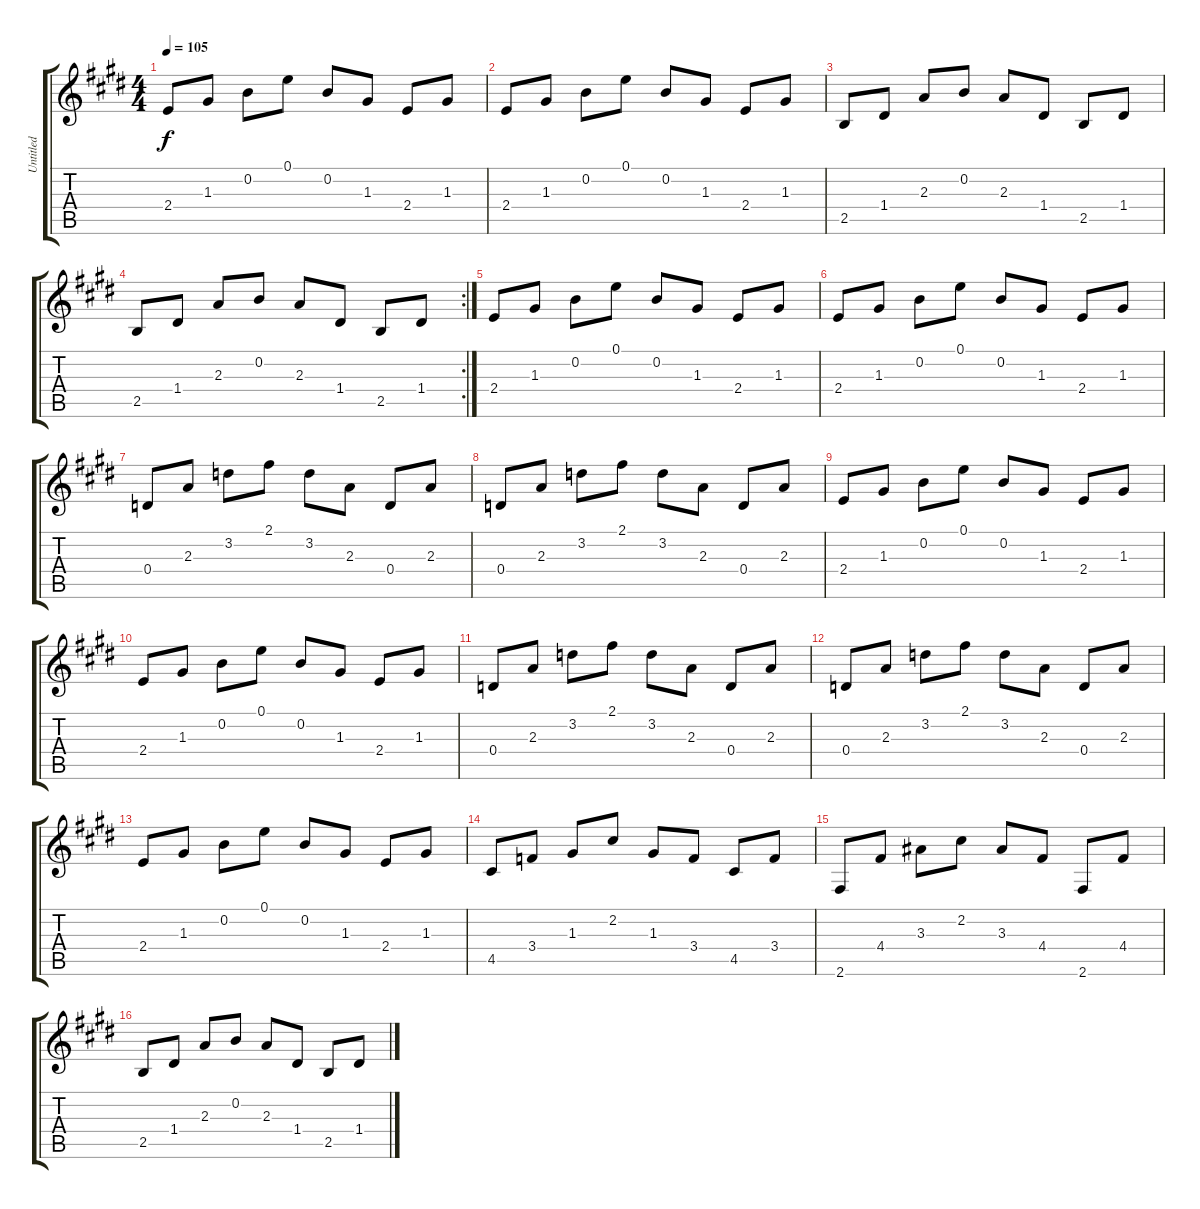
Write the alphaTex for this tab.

\track ("Untitled" "Untitled") {instrument acousticguitarnylon}
\staff {score tabs}
\tuning (E4 B3 G3 D3 A2 E2) {hide}
\ts (4 4)
\tempo 105
\clef g2
\ks e
2.4.8{dy f} 1.3.8 0.2.8 0.1.8 0.2.8 1.3.8 2.4.8 1.3.8 |
\ks c#minor
2.4.8 1.3.8 0.2.8 0.1.8 0.2.8 1.3.8 2.4.8 1.3.8 |
2.5.8 1.4.8 2.3.8 0.2.8 2.3.8 1.4.8 2.5.8 1.4.8 |
\rc 2
2.5.8 1.4.8 2.3.8 0.2.8 2.3.8 1.4.8 2.5.8 1.4.8 |
\ks e
2.4.8 1.3.8 0.2.8 0.1.8 0.2.8 1.3.8 2.4.8 1.3.8 |
\ks c#minor
2.4.8 1.3.8 0.2.8 0.1.8 0.2.8 1.3.8 2.4.8 1.3.8 |
0.4.8 2.3.8 3.2.8 2.1.8 3.2.8 2.3.8 0.4.8 2.3.8 |
0.4.8 2.3.8 3.2.8 2.1.8 3.2.8 2.3.8 0.4.8 2.3.8 |
\ks e
2.4.8 1.3.8 0.2.8 0.1.8 0.2.8 1.3.8 2.4.8 1.3.8 |
\ks c#minor
2.4.8 1.3.8 0.2.8 0.1.8 0.2.8 1.3.8 2.4.8 1.3.8 |
0.4.8 2.3.8 3.2.8 2.1.8 3.2.8 2.3.8 0.4.8 2.3.8 |
0.4.8 2.3.8 3.2.8 2.1.8 3.2.8 2.3.8 0.4.8 2.3.8 |
\ks e
2.4.8 1.3.8 0.2.8 0.1.8 0.2.8 1.3.8 2.4.8 1.3.8 |
\ks c#minor
4.5.8 3.4.8 1.3.8 2.2.8 1.3.8 3.4.8 4.5.8 3.4.8 |
2.6.8 4.4.8 3.3.8 2.2.8 3.3.8 4.4.8 2.6.8 4.4.8 |
2.5.8 1.4.8 2.3.8 0.2.8 2.3.8 1.4.8 2.5.8 1.4.8
